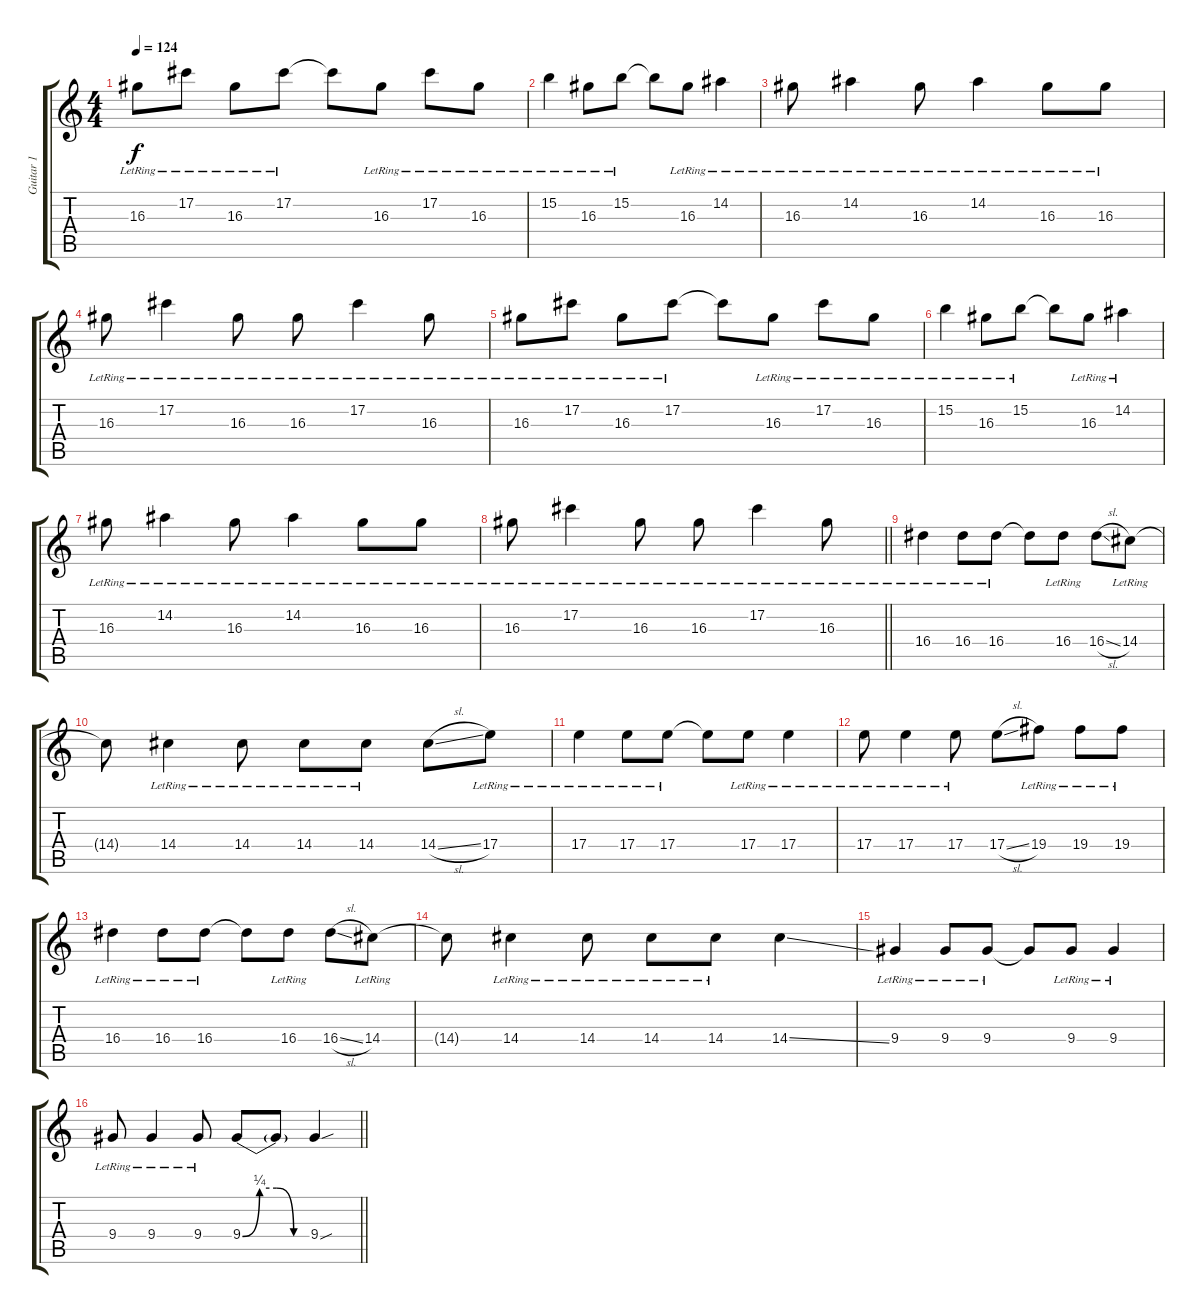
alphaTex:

\track ("Guitar 1" "Guitar 1") {instrument electricguitarjazz}
\staff {score tabs}
\tuning (Db4 Ab3 E3 B2 Gb2 Db2) {hide}
\ts (4 4)
\tempo 124
\clef g2
\ks c
16.3{lr}.8{dy f} 17.2{lr}.8 16.3{lr}.8 17.2{lr}.8 17.2{t}.8 16.3{lr}.8 17.2{lr}.8 16.3{lr}.8 |
15.2{lr}.4 16.3{lr}.8 15.2{lr}.8 15.2{t}.8 16.3{lr}.8 14.2{lr}.4 |
16.3{lr}.8 14.2{lr}.4 16.3{lr}.8 14.2{lr}.4 16.3{lr}.8 16.3{lr}.8 |
16.3{lr}.8 17.2{lr}.4 16.3{lr}.8 16.3{lr}.8 17.2{lr}.4 16.3{lr}.8 |
16.3{lr}.8 17.2{lr}.8 16.3{lr}.8 17.2{lr}.8 17.2{t}.8 16.3{lr}.8 17.2{lr}.8 16.3{lr}.8 |
15.2{lr}.4 16.3{lr}.8 15.2{lr}.8 15.2{t}.8 16.3{lr}.8 14.2{lr}.4 |
16.3{lr}.8 14.2{lr}.4 16.3{lr}.8 14.2{lr}.4 16.3{lr}.8 16.3{lr}.8 |
\barLineRight lightlight
16.3{lr}.8 17.2{lr}.4 16.3{lr}.8 16.3{lr}.8 17.2{lr}.4 16.3{lr}.8 |
16.4{lr}.4 16.4{lr}.8 16.4{lr}.8 16.4{t}.8 16.4{lr}.8 16.4{sl}.8 14.4{lr}.8 |
14.4{t}.8 14.4{lr}.4 14.4{lr}.8 14.4{lr}.8 14.4{lr}.8 14.4{sl}.8 17.4{lr}.8 |
17.4{lr}.4 17.4{lr}.8 17.4{lr}.8 17.4{t}.8 17.4{lr}.8 17.4{lr}.4 |
17.4{lr}.8 17.4{lr}.4 17.4{lr}.8 17.4{sl}.8 19.4{lr}.8 19.4{lr}.8 19.4{lr}.8 |
16.4{lr}.4 16.4{lr}.8 16.4{lr}.8 16.4{t}.8 16.4{lr}.8 16.4{sl}.8 14.4{lr}.8 |
14.4{t}.8 14.4{lr}.4 14.4{lr}.8 14.4{lr}.8 14.4{lr}.8 14.4{ss}.4 |
9.4{lr}.4 9.4{lr}.8 9.4{lr}.8 9.4{t}.8 9.4{lr}.8 9.4{lr}.4 |
\barLineRight lightlight
9.4{lr}.8 9.4{lr}.4 9.4{lr}.8 9.4{be (custom 0 0 15 1 30 1 45 0 60 0)}.8 9.4{t}.8 9.4{sou}.4
